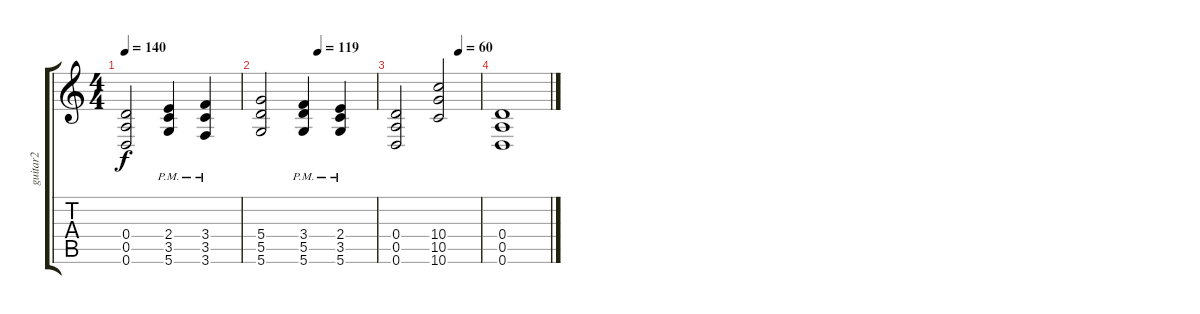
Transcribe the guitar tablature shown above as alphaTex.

\track ("guitar2" "guitar2") {instrument distortionguitar}
\staff {score tabs}
\tuning (E4 B3 G3 D3 A2 D2) {hide}
\ts (4 4)
\tempo 140
\clef g2
\ks c
(0.4 0.5 0.6).2{dy f} (2.4{pm} 3.5{pm} 5.6{pm}).4 (3.4{pm} 3.5{pm} 3.6{pm}).4 |
\tempo (119 0.5)
(5.4 5.5 5.6).2 (3.4{pm} 5.5{pm} 5.6{pm}).4 (2.4{pm} 3.5{pm} 5.6{pm}).4 |
\tempo (60 0.75)
(0.4 0.5 0.6).2 (10.4 10.5 10.6).2 |
(0.4 0.5 0.6).1
